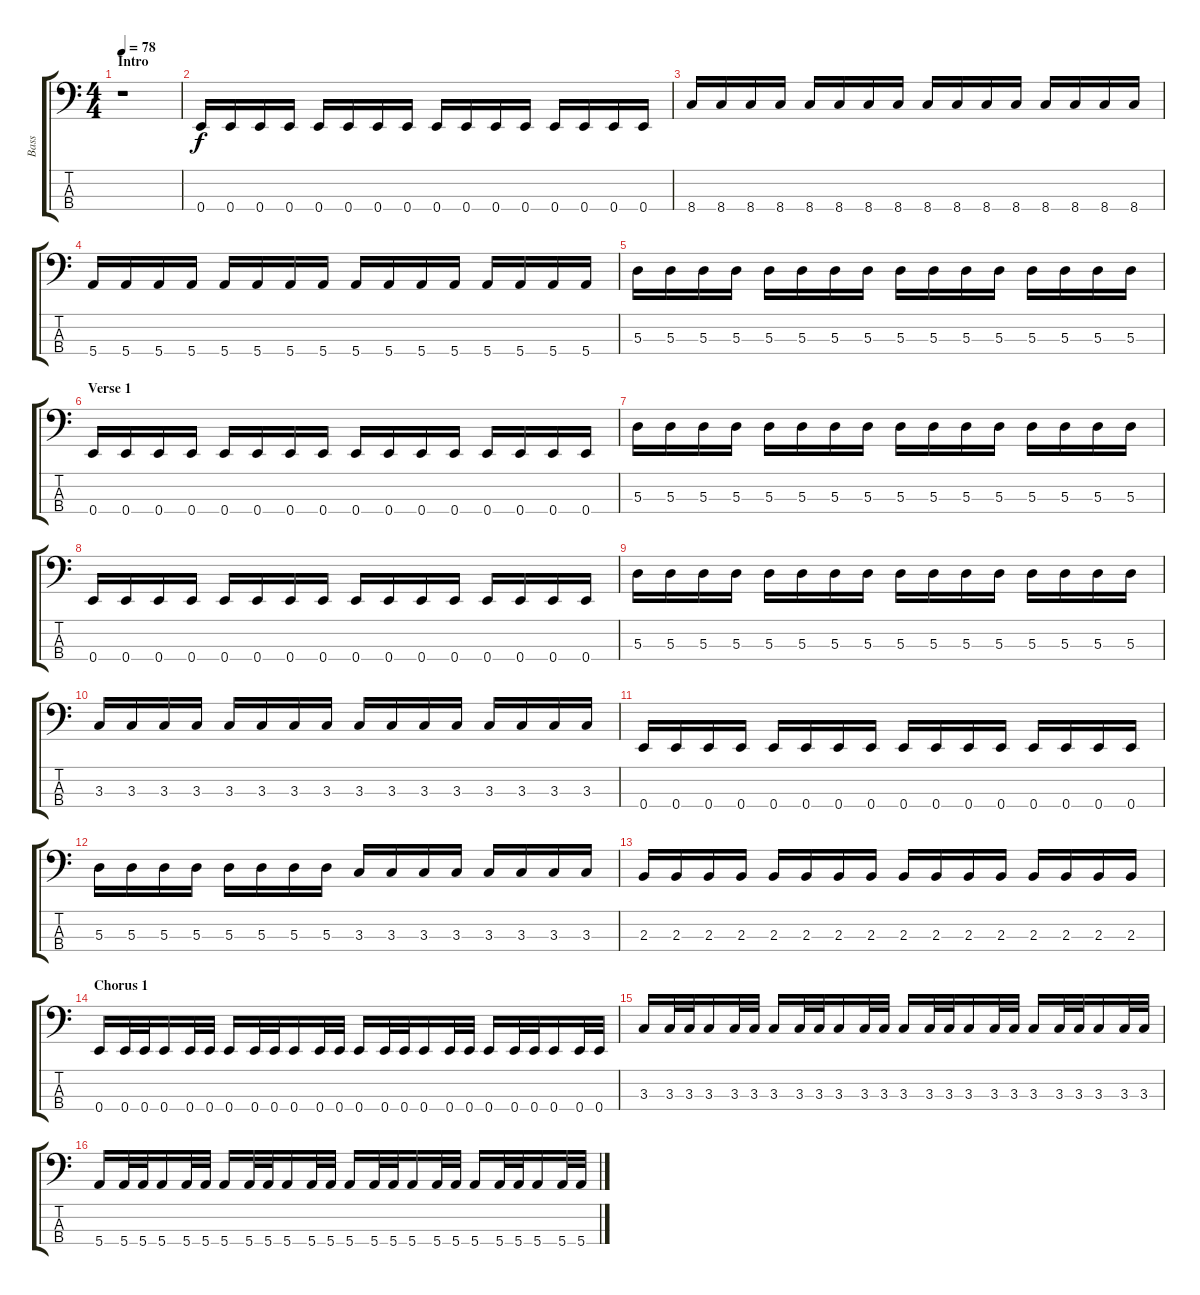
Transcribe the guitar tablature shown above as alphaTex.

\track ("Bass" "Bass") {instrument electricbassfinger}
\staff {score tabs}
\tuning (G2 D2 A1 E1) {hide}
\ts (4 4)
\section ("" "Intro")
\tempo 78
\clef f4
\ks c
r.1{dy f instrument electricbassfinger} |
0.4.16 0.4.16 0.4.16 0.4.16 0.4.16 0.4.16 0.4.16 0.4.16 0.4.16 0.4.16 0.4.16 0.4.16 0.4.16 0.4.16 0.4.16 0.4.16 |
8.4.16 8.4.16 8.4.16 8.4.16 8.4.16 8.4.16 8.4.16 8.4.16 8.4.16 8.4.16 8.4.16 8.4.16 8.4.16 8.4.16 8.4.16 8.4.16 |
5.4.16 5.4.16 5.4.16 5.4.16 5.4.16 5.4.16 5.4.16 5.4.16 5.4.16 5.4.16 5.4.16 5.4.16 5.4.16 5.4.16 5.4.16 5.4.16 |
5.3.16 5.3.16 5.3.16 5.3.16 5.3.16 5.3.16 5.3.16 5.3.16 5.3.16 5.3.16 5.3.16 5.3.16 5.3.16 5.3.16 5.3.16 5.3.16 |
\section ("" "Verse 1")
0.4.16 0.4.16 0.4.16 0.4.16 0.4.16 0.4.16 0.4.16 0.4.16 0.4.16 0.4.16 0.4.16 0.4.16 0.4.16 0.4.16 0.4.16 0.4.16 |
5.3.16 5.3.16 5.3.16 5.3.16 5.3.16 5.3.16 5.3.16 5.3.16 5.3.16 5.3.16 5.3.16 5.3.16 5.3.16 5.3.16 5.3.16 5.3.16 |
0.4.16 0.4.16 0.4.16 0.4.16 0.4.16 0.4.16 0.4.16 0.4.16 0.4.16 0.4.16 0.4.16 0.4.16 0.4.16 0.4.16 0.4.16 0.4.16 |
5.3.16 5.3.16 5.3.16 5.3.16 5.3.16 5.3.16 5.3.16 5.3.16 5.3.16 5.3.16 5.3.16 5.3.16 5.3.16 5.3.16 5.3.16 5.3.16 |
3.3.16 3.3.16 3.3.16 3.3.16 3.3.16 3.3.16 3.3.16 3.3.16 3.3.16 3.3.16 3.3.16 3.3.16 3.3.16 3.3.16 3.3.16 3.3.16 |
0.4.16 0.4.16 0.4.16 0.4.16 0.4.16 0.4.16 0.4.16 0.4.16 0.4.16 0.4.16 0.4.16 0.4.16 0.4.16 0.4.16 0.4.16 0.4.16 |
5.3.16 5.3.16 5.3.16 5.3.16 5.3.16 5.3.16 5.3.16 5.3.16 3.3.16 3.3.16 3.3.16 3.3.16 3.3.16 3.3.16 3.3.16 3.3.16 |
2.3.16 2.3.16 2.3.16 2.3.16 2.3.16 2.3.16 2.3.16 2.3.16 2.3.16 2.3.16 2.3.16 2.3.16 2.3.16 2.3.16 2.3.16 2.3.16 |
\section ("" "Chorus 1")
0.4.16 0.4.32 0.4.32 0.4.16 0.4.32 0.4.32 0.4.16 0.4.32 0.4.32 0.4.16 0.4.32 0.4.32 0.4.16 0.4.32 0.4.32 0.4.16 0.4.32 0.4.32 0.4.16 0.4.32 0.4.32 0.4.16 0.4.32 0.4.32 |
3.3.16 3.3.32 3.3.32 3.3.16 3.3.32 3.3.32 3.3.16 3.3.32 3.3.32 3.3.16 3.3.32 3.3.32 3.3.16 3.3.32 3.3.32 3.3.16 3.3.32 3.3.32 3.3.16 3.3.32 3.3.32 3.3.16 3.3.32 3.3.32 |
5.4.16 5.4.32 5.4.32 5.4.16 5.4.32 5.4.32 5.4.16 5.4.32 5.4.32 5.4.16 5.4.32 5.4.32 5.4.16 5.4.32 5.4.32 5.4.16 5.4.32 5.4.32 5.4.16 5.4.32 5.4.32 5.4.16 5.4.32 5.4.32
